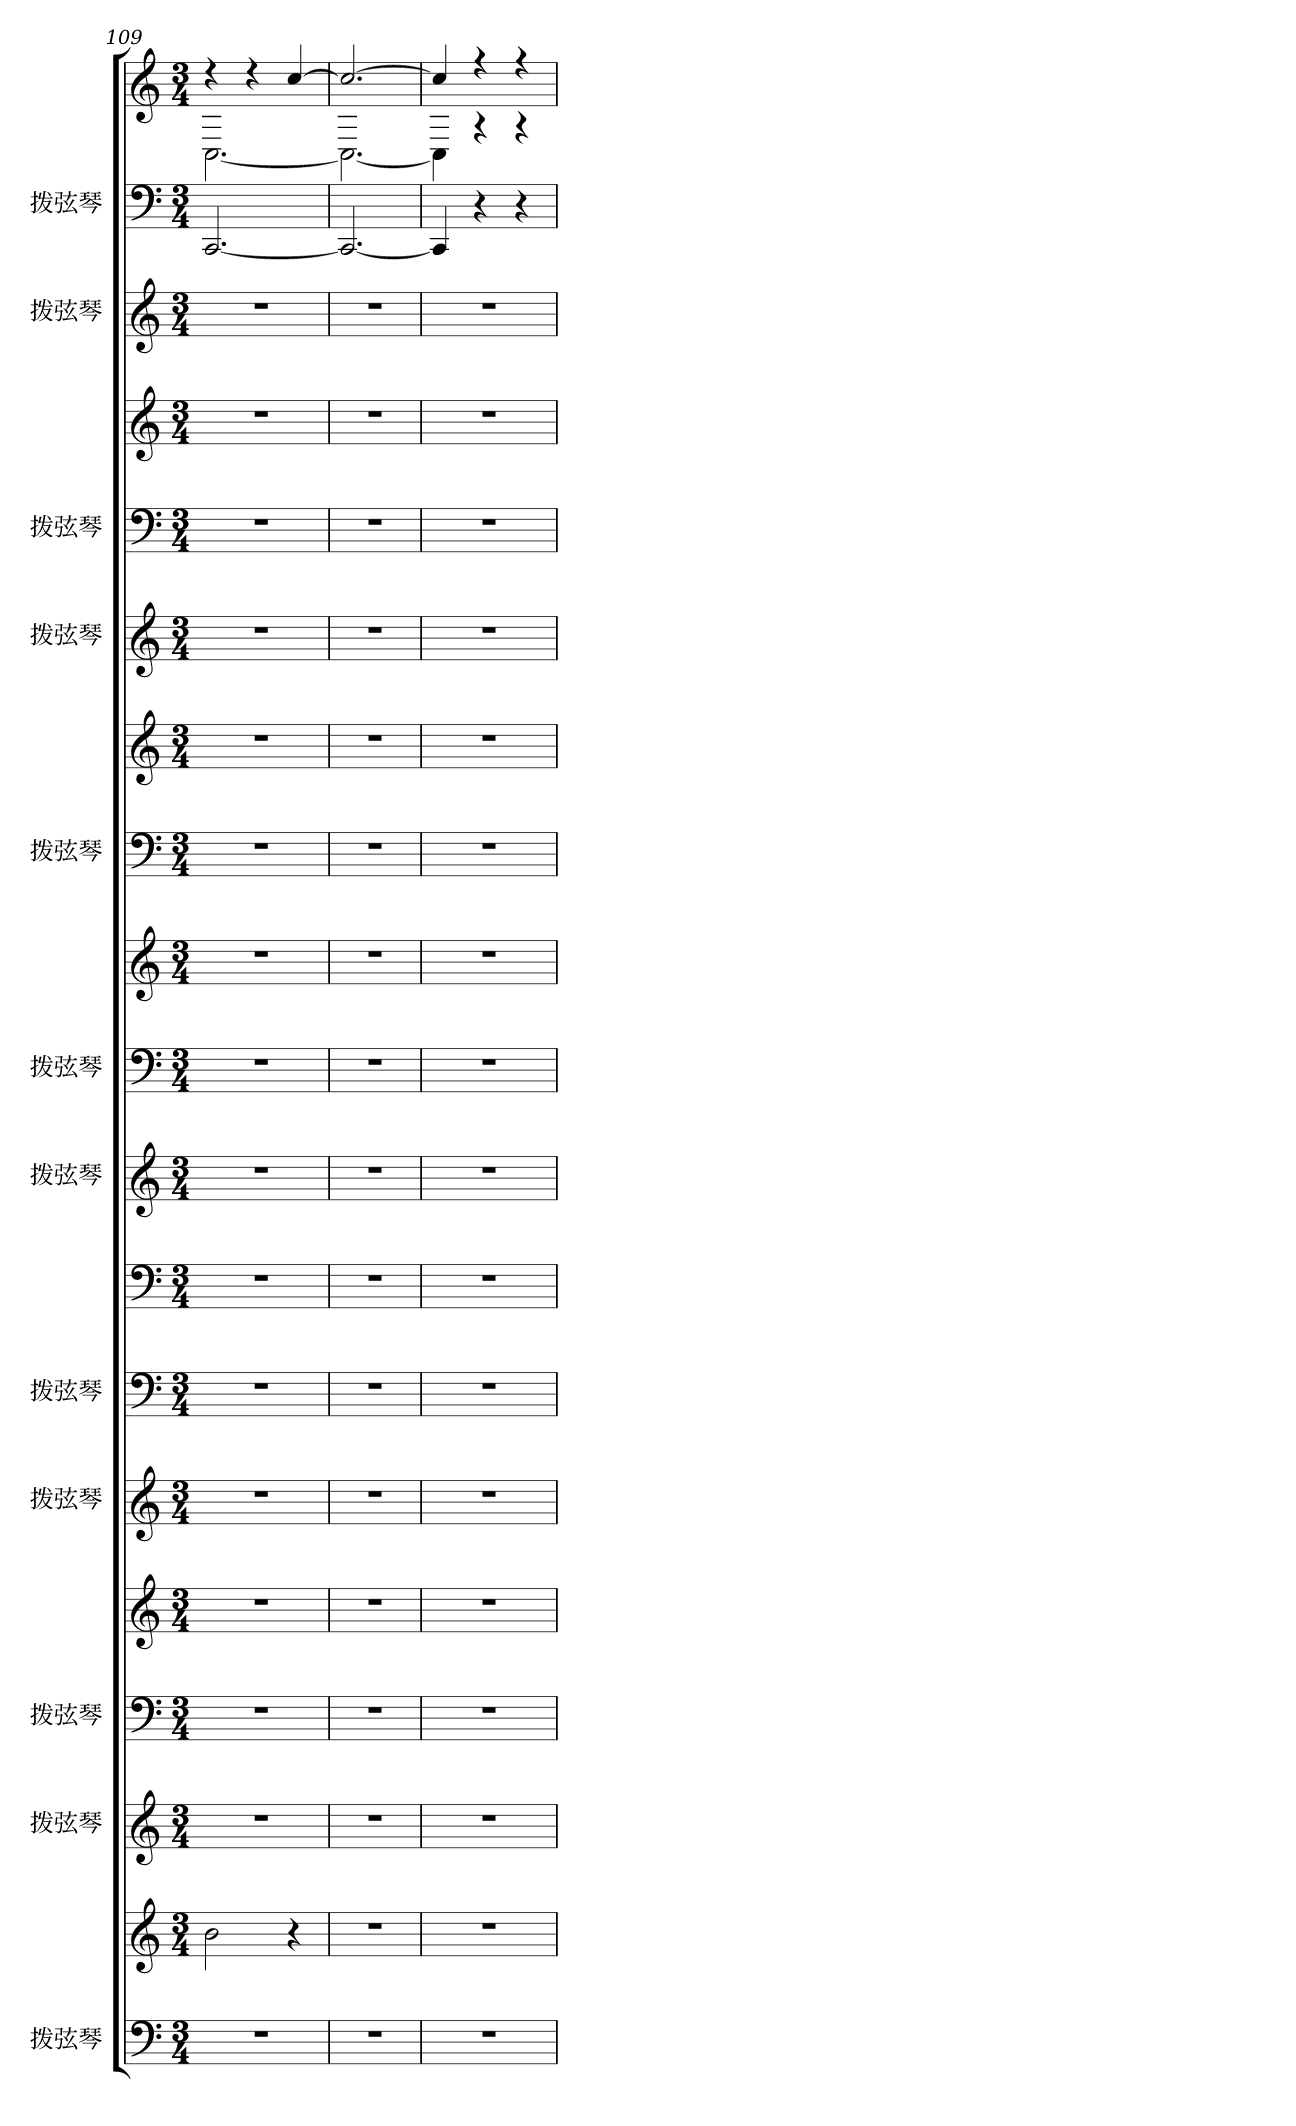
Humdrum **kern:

**kern	**kern	**kern	**kern	**kern	**kern	**kern	**kern	**kern	**kern	**kern	**kern	**kern	**kern	**kern	**kern	**kern	**kern	**kern
*part12	*part12	*part11	*part10	*part10	*part9	*part8	*part8	*part7	*part6	*part6	*part5	*part5	*part4	*part3	*part3	*part2	*part1	*part1
*staff19	*staff18	*staff17	*staff16	*staff15	*staff14	*staff13	*staff12	*staff11	*staff10	*staff9	*staff8	*staff7	*staff6	*staff5	*staff4	*staff3	*staff2	*staff1
*I"拨弦琴	*	*I"拨弦琴	*I"拨弦琴	*	*I"拨弦琴	*I"拨弦琴	*	*I"拨弦琴	*I"拨弦琴	*	*I"拨弦琴	*	*I"拨弦琴	*I"拨弦琴	*	*I"拨弦琴	*I"拨弦琴	*
*clefF4	*clefG2	*clefG2	*clefF4	*clefG2	*clefG2	*clefF4	*clefF4	*clefG2	*clefF4	*clefG2	*clefF4	*clefG2	*clefG2	*clefF4	*clefG2	*clefG2	*clefF4	*clefG2
*k[]	*k[]	*k[]	*k[]	*k[]	*k[]	*k[]	*k[]	*k[]	*k[]	*k[]	*k[]	*k[]	*k[]	*k[]	*k[]	*k[]	*k[]	*k[]
*M3/4	*M3/4	*M3/4	*M3/4	*M3/4	*M3/4	*M3/4	*M3/4	*M3/4	*M3/4	*M3/4	*M3/4	*M3/4	*M3/4	*M3/4	*M3/4	*M3/4	*M3/4	*M3/4
=109	=109	=109	=109	=109	=109	=109	=109	=109	=109	=109	=109	=109	=109	=109	=109	=109	=109	=109
*	*	*	*	*	*	*	*	*	*	*	*	*	*	*	*	*	*	*^
2.r	2b\	2.r	2.r	2.r	2.r	2.r	2.r	2.r	2.r	2.r	2.r	2.r	2.r	2.r	2.r	2.r	[2.CC/	4r	[2.C\
.	.	.	.	.	.	.	.	.	.	.	.	.	.	.	.	.	.	4r	.
.	4r	.	.	.	.	.	.	.	.	.	.	.	.	.	.	.	.	[4cc/	.
=110	=110	=110	=110	=110	=110	=110	=110	=110	=110	=110	=110	=110	=110	=110	=110	=110	=110	=110	=110
2.r	2.r	2.r	2.r	2.r	2.r	2.r	2.r	2.r	2.r	2.r	2.r	2.r	2.r	2.r	2.r	2.r	2.CC/_	2.cc/_	2.C\_
=111	=111	=111	=111	=111	=111	=111	=111	=111	=111	=111	=111	=111	=111	=111	=111	=111	=111	=111	=111
2.r	2.r	2.r	2.r	2.r	2.r	2.r	2.r	2.r	2.r	2.r	2.r	2.r	2.r	2.r	2.r	2.r	4CC/]	4cc/]	4C\]
.	.	.	.	.	.	.	.	.	.	.	.	.	.	.	.	.	4r	4r	4r
.	.	.	.	.	.	.	.	.	.	.	.	.	.	.	.	.	4r	4r	4r
*	*	*	*	*	*	*	*	*	*	*	*	*	*	*	*	*	*	*v	*v
=	=	=	=	=	=	=	=	=	=	=	=	=	=	=	=	=	=	=
*-	*-	*-	*-	*-	*-	*-	*-	*-	*-	*-	*-	*-	*-	*-	*-	*-	*-	*-
